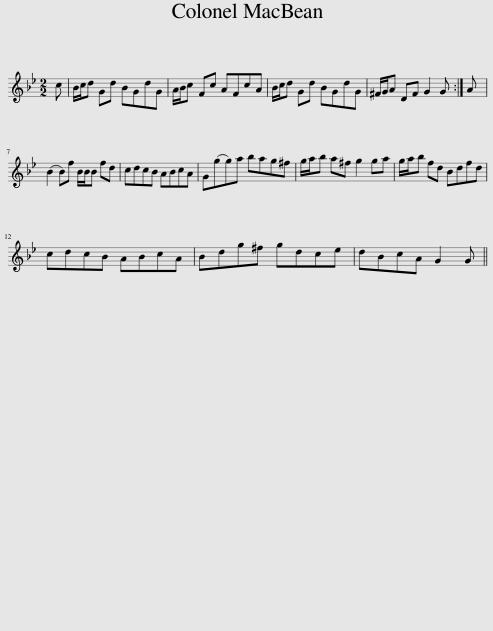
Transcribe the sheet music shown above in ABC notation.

X:1
L:1/8
M:2/2
I:linebreak $
K:Gmin
V:1 treble
V:1
 c | B/c/d Gd BGdG | A/B/c Fc AFcA | B/c/d Gd BGdG | ^F/G/A DF G2 G :| %5
 A |$ (B2 B)f B/B/B fd | cdcB ABcA | G(gg)a bag^f | g/a/b a^f g2 ga | %10
 g/a/b fd Bdfd |$ cdcB ABcA | Bdg^f gdce | dBcA G2 G || %14
